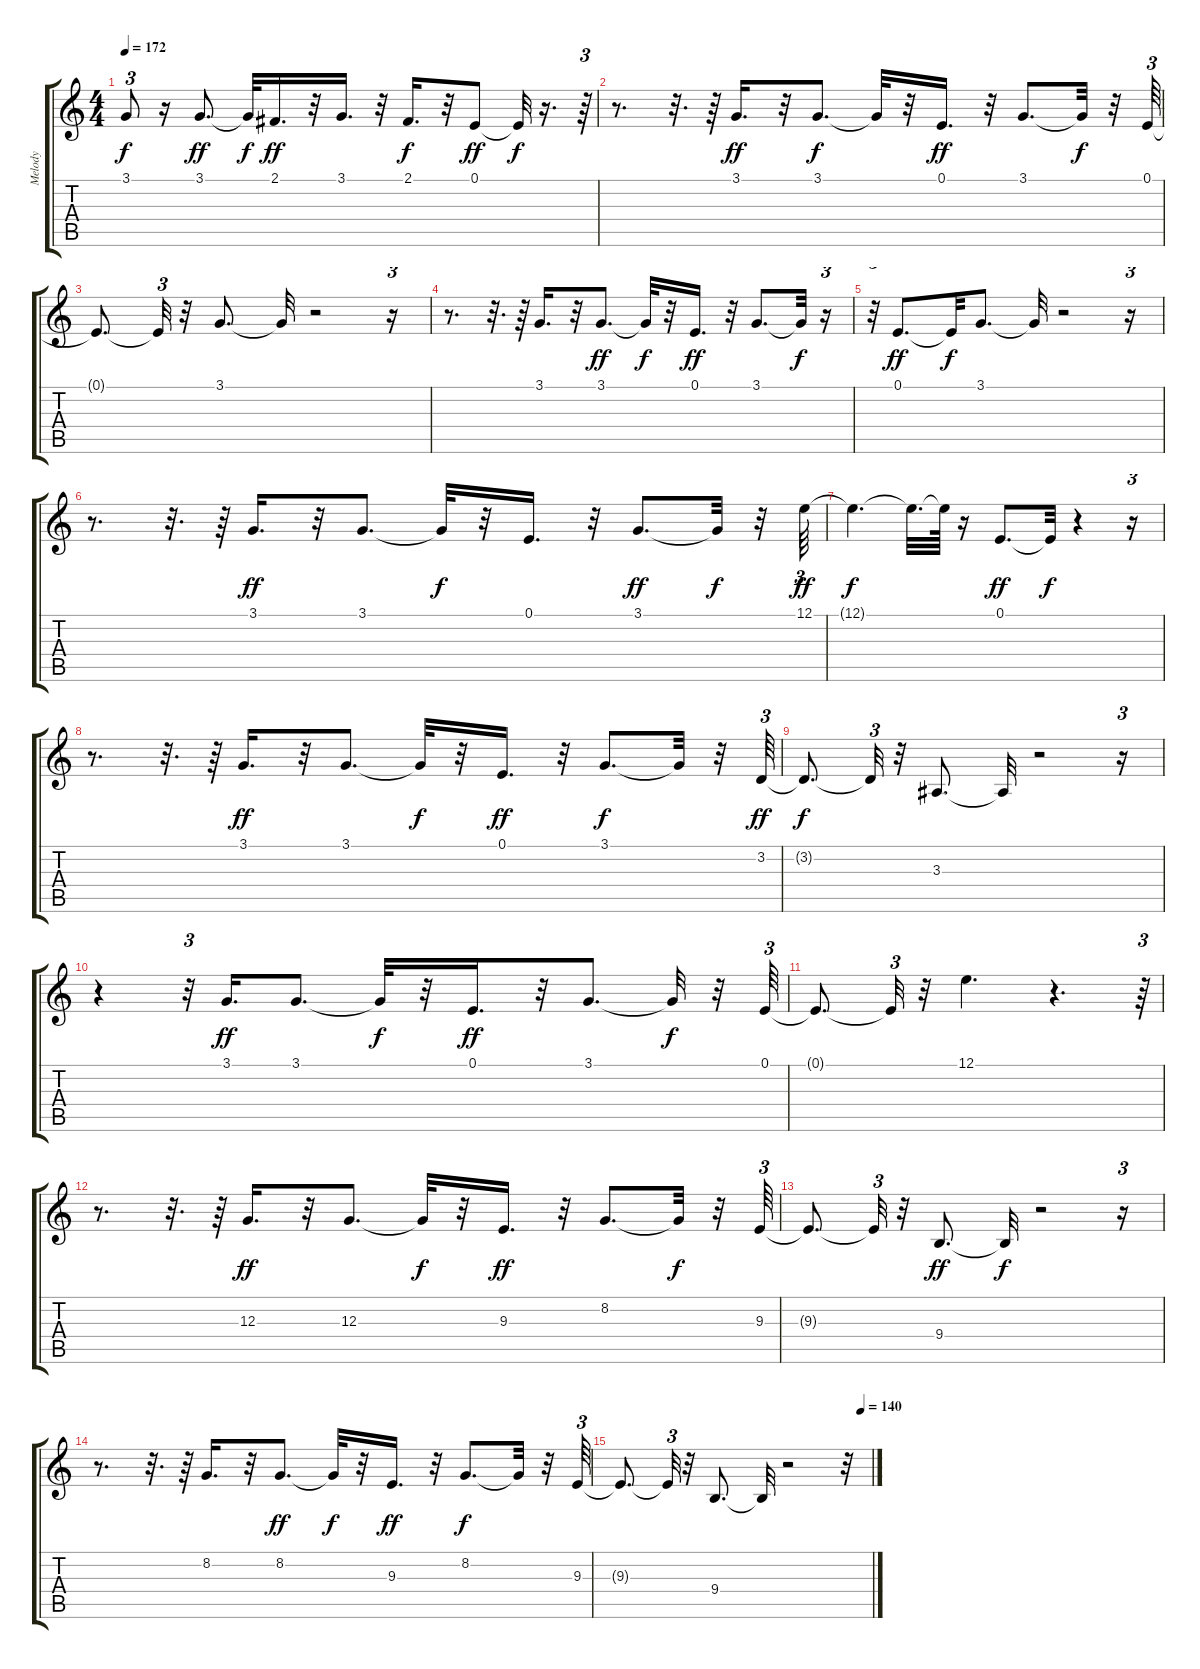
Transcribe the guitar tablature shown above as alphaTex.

\track ("Melody" "Melody") {instrument lead3calliope}
\staff {score tabs}
\tuning (E4 B3 G3 D3 A2 E2) {hide}
\ts (4 4)
\tempo 172
\clef g2
\ks c
3.1{t}.8{tu (3 2) dy f} r.16 3.1.8{d dy ff} 3.1{t}.32{dy f} 2.1.16{d dy ff} r.32 3.1.16{d} r.32 2.1.16{d dy f} r.32 0.1.8{dy ff} 0.1{t}.32{dy f} r.16{d} r.64{tu (3 2)} |
r.8{d} r.32{d} r.64 3.1.16{d dy ff} r.32 3.1.8{d dy f} 3.1{t}.32 r.32 0.1.16{d dy ff} r.32 3.1.8{d} 3.1{t}.32{dy f} r.32 0.1.64{tu (3 2)} |
0.1{t}.8{d} 0.1{t}.32{tu (3 2)} r.32 3.1.8{d} 3.1{t}.32 r.2 r.16{tu (3 2)} |
r.8{d} r.32{d} r.64 3.1.16{d} r.32 3.1.8{d dy ff} 3.1{t}.32{dy f} r.32 0.1.16{d dy ff} r.32 3.1.8{d} 3.1{t}.32{dy f} r.16{tu (3 2)} |
r.32{tu (3 2)} 0.1.8{d dy ff} 0.1{t}.32{dy f} 3.1.8{d} 3.1{t}.32 r.2 r.16{tu (3 2)} |
r.8{d} r.32{d} r.64 3.1.16{d dy ff} r.32 3.1.8{d} 3.1{t}.32{dy f} r.32 0.1.16{d} r.32 3.1.8{d dy ff} 3.1{t}.32{dy f} r.32 12.1.64{tu (3 2) dy ff} |
12.1{t}.4{d dy f} 12.1{t}.32{d} 12.1{t}.64 r.16 0.1.8{d dy ff} 0.1{t}.32{dy f} r.4 r.16{tu (3 2)} |
r.8{d} r.32{d} r.64 3.1.16{d dy ff} r.32 3.1.8{d} 3.1{t}.32{dy f} r.32 0.1.16{d dy ff} r.32 3.1.8{d dy f} 3.1{t}.32 r.32 3.2.64{tu (3 2) dy ff} |
3.2{t}.8{d dy f} 3.2{t}.32{tu (3 2)} r.32 3.3.8{d} 3.3{t}.32 r.2 r.16{tu (3 2)} |
r.4 r.32{tu (3 2)} 3.1.16{d dy ff} 3.1.8{d} 3.1{t}.32{dy f} r.32 0.1.16{d dy ff} r.32 3.1.8{d} 3.1{t}.32{dy f} r.32 0.1.64{tu (3 2)} |
0.1{t}.8{d} 0.1{t}.32{tu (3 2)} r.32 12.1.4{d} r.4{d} r.64{tu (3 2)} |
r.8{d} r.32{d} r.64 12.3.16{d dy ff} r.32 12.3.8{d} 12.3{t}.32{dy f} r.32 9.3.16{d dy ff} r.32 8.2.8{d} 8.2{t}.32{dy f} r.32 9.3.64{tu (3 2)} |
9.3{t}.8{d} 9.3{t}.32{tu (3 2)} r.32 9.4.8{d dy ff} 9.4{t}.32{dy f} r.2 r.16{tu (3 2)} |
r.8{d} r.32{d} r.64 8.2.16{d} r.32 8.2.8{d dy ff} 8.2{t}.32{dy f} r.32 9.3.16{d dy ff} r.32 8.2.8{d dy f} 8.2{t}.32 r.32 9.3.64{tu (3 2)} |
\tempo (140 0.9583333333333334)
9.3{t}.8{d} 9.3{t}.32{tu (3 2)} r.32 9.4.8{d} 9.4{t}.32 r.2 r.32
